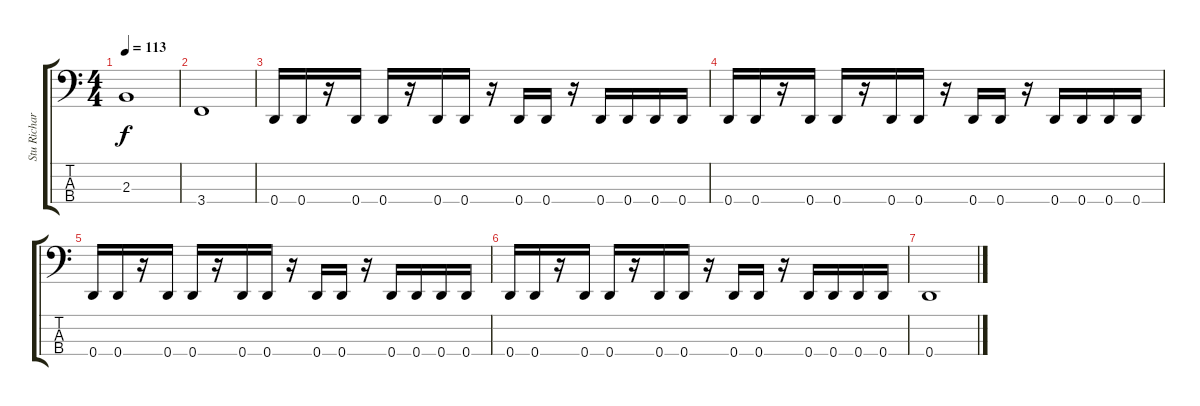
\track ("Stu Richardson" "Stu Richar") {instrument fretlessbass}
\staff {score tabs}
\tuning (G2 D2 A1 D1) {hide}
\ts (4 4)
\tempo 113
\clef f4
\ks c
2.3.1{dy f} |
3.4.1 |
0.4.16 0.4.16 r.16 0.4.16 0.4.16 r.16 0.4.16 0.4.16 r.16 0.4.16 0.4.16 r.16 0.4.16 0.4.16 0.4.16 0.4.16 |
0.4.16 0.4.16 r.16 0.4.16 0.4.16 r.16 0.4.16 0.4.16 r.16 0.4.16 0.4.16 r.16 0.4.16 0.4.16 0.4.16 0.4.16 |
0.4.16 0.4.16 r.16 0.4.16 0.4.16 r.16 0.4.16 0.4.16 r.16 0.4.16 0.4.16 r.16 0.4.16 0.4.16 0.4.16 0.4.16 |
0.4.16 0.4.16 r.16 0.4.16 0.4.16 r.16 0.4.16 0.4.16 r.16 0.4.16 0.4.16 r.16 0.4.16 0.4.16 0.4.16 0.4.16 |
0.4.1
